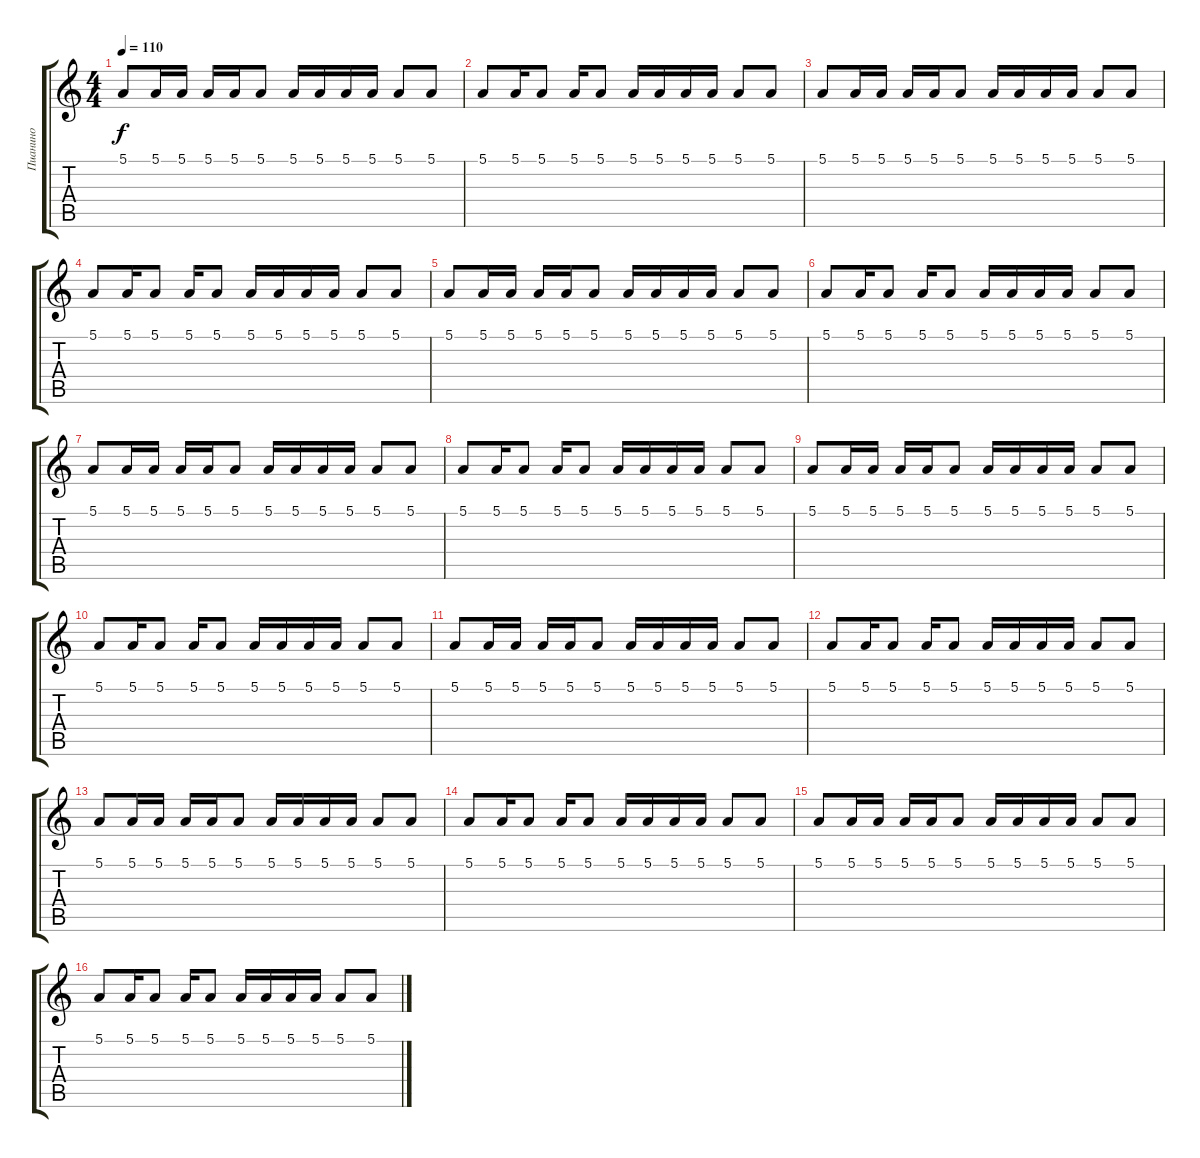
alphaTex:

\track ("Пианино" "Пианино") {instrument brightacousticpiano}
\staff {score tabs}
\tuning (E4 B3 G3 D3 A2 E2) {hide}
\ts (4 4)
\tempo 110
\clef g2
\ks c
5.1.8{dy f} 5.1.16 5.1.16 5.1.16 5.1.16 5.1.8 5.1.16 5.1.16 5.1.16 5.1.16 5.1.8 5.1.8 |
5.1.8 5.1.16 5.1.8 5.1.16 5.1.8 5.1.16 5.1.16 5.1.16 5.1.16 5.1.8 5.1.8 |
5.1.8 5.1.16 5.1.16 5.1.16 5.1.16 5.1.8 5.1.16 5.1.16 5.1.16 5.1.16 5.1.8 5.1.8 |
5.1.8 5.1.16 5.1.8 5.1.16 5.1.8 5.1.16 5.1.16 5.1.16 5.1.16 5.1.8 5.1.8 |
5.1.8 5.1.16 5.1.16 5.1.16 5.1.16 5.1.8 5.1.16 5.1.16 5.1.16 5.1.16 5.1.8 5.1.8 |
5.1.8 5.1.16 5.1.8 5.1.16 5.1.8 5.1.16 5.1.16 5.1.16 5.1.16 5.1.8 5.1.8 |
5.1.8 5.1.16 5.1.16 5.1.16 5.1.16 5.1.8 5.1.16 5.1.16 5.1.16 5.1.16 5.1.8 5.1.8 |
5.1.8 5.1.16 5.1.8 5.1.16 5.1.8 5.1.16 5.1.16 5.1.16 5.1.16 5.1.8 5.1.8 |
5.1.8 5.1.16 5.1.16 5.1.16 5.1.16 5.1.8 5.1.16 5.1.16 5.1.16 5.1.16 5.1.8 5.1.8 |
5.1.8 5.1.16 5.1.8 5.1.16 5.1.8 5.1.16 5.1.16 5.1.16 5.1.16 5.1.8 5.1.8 |
5.1.8 5.1.16 5.1.16 5.1.16 5.1.16 5.1.8 5.1.16 5.1.16 5.1.16 5.1.16 5.1.8 5.1.8 |
5.1.8 5.1.16 5.1.8 5.1.16 5.1.8 5.1.16 5.1.16 5.1.16 5.1.16 5.1.8 5.1.8 |
5.1.8 5.1.16 5.1.16 5.1.16 5.1.16 5.1.8 5.1.16 5.1.16 5.1.16 5.1.16 5.1.8 5.1.8 |
5.1.8 5.1.16 5.1.8 5.1.16 5.1.8 5.1.16 5.1.16 5.1.16 5.1.16 5.1.8 5.1.8 |
5.1.8 5.1.16 5.1.16 5.1.16 5.1.16 5.1.8 5.1.16 5.1.16 5.1.16 5.1.16 5.1.8 5.1.8 |
5.1.8 5.1.16 5.1.8 5.1.16 5.1.8 5.1.16 5.1.16 5.1.16 5.1.16 5.1.8 5.1.8
